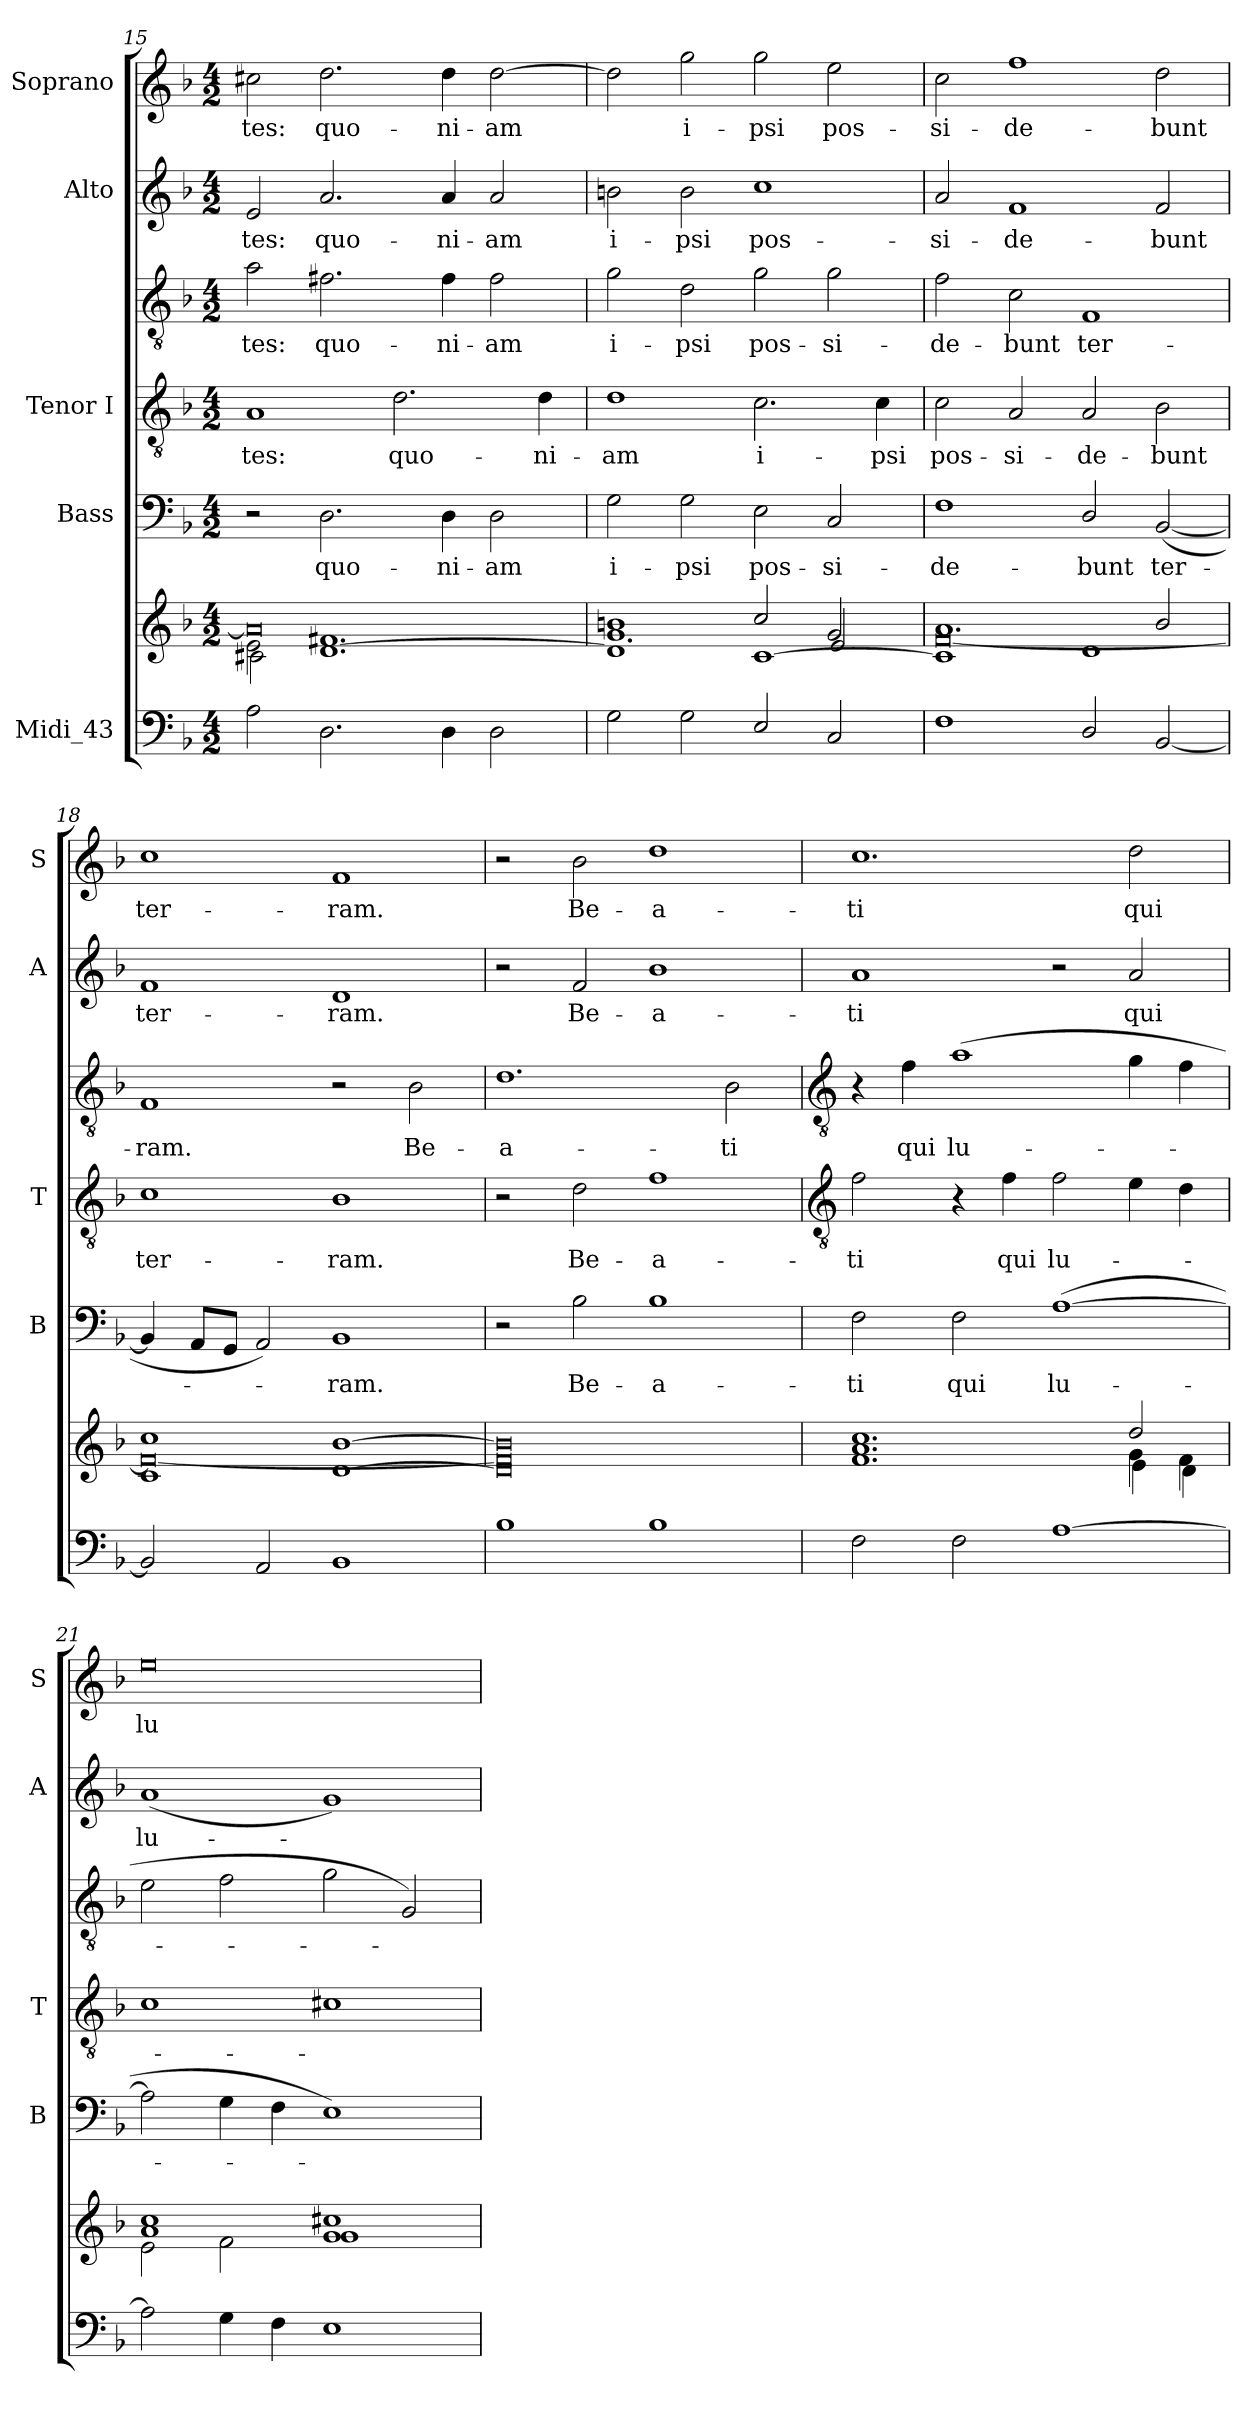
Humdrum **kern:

**kern	**kern	**kern	**text	**kern	**text	**kern	**text	**kern	**text	**kern	**text
*part5	*part5	*part4	*part4	*part3	*part3	*part3	*part3	*part2	*part2	*part1	*part1
*staff7	*staff6	*staff5	*staff5	*staff4	*staff4	*staff3	*staff3	*staff2	*staff2	*staff1	*staff1
*I"Midi_43	*	*I"Bass	*	*I"Tenor I	*	*	*	*I"Alto	*	*I"Soprano	*
*	*	*I'B	*	*I'T	*	*	*	*I'A	*	*I'S	*
*clefF4	*clefG2	*clefF4	*	*clefGv2	*	*clefGv2	*	*clefG2	*	*clefG2	*
*k[b-]	*k[b-]	*k[b-]	*	*k[b-]	*	*k[b-]	*	*k[b-]	*	*k[b-]	*
*F:	*F:	*F:	*	*F:	*	*F:	*	*F:	*	*F:	*
*M4/2	*M4/2	*M4/2	*	*M4/2	*	*M4/2	*	*M4/2	*	*M4/2	*
=15	=15	=15	=15	=15	=15	=15	=15	=15	=15	=15	=15
*	*^	*	*	*	*	*	*	*	*	*	*
*	*	*^	*	*	*	*	*	*	*	*	*	*
!	!	!	!	!	!	!	!LO:LY:b	!	!LO:LY:b	!	!LO:LY:b	!	!LO:LY:b
2A	0a/]	2e\	2c#X\	2r	.	1A	tes:	2a	-tes:	2e	-tes:	2cc#X	-tes:
!	!	!	!	!	!LO:LY:b	!	!	!	!LO:LY:b	!	!LO:LY:b	!	!LO:LY:b
2.D	.	1.f#X\	[1.d\	2.D	quo-	.	.	2.f#X	quo-	2.a	quo-	2.dd	quo-
!	!	!	!	!	!	!	!LO:LY:b	!	!	!	!	!	!
.	.	.	.	.	.	2.d	quo-	.	.	.	.	.	.
!	!	!	!	!	!LO:LY:b	!	!	!	!LO:LY:b	!	!LO:LY:b	!	!LO:LY:b
4D	.	.	.	4D	-ni-	.	.	4f#	-ni-	4a	-ni-	4dd	-ni-
!	!	!	!	!	!LO:LY:b	!	!	!	!LO:LY:b	!	!LO:LY:b	!	!LO:LY:b
2D	.	.	.	2D	-am	.	.	2f#	-am	2a	-am	[2dd	-am
!	!	!	!	!	!	!	!LO:LY:b	!	!	!	!	!	!
.	.	.	.	.	.	4d	-ni-	.	.	.	.	.	.
=16	=16	=16	=16	=16	=16	=16	=16	=16	=16	=16	=16	=16	=16
!	!	!	!	!	!LO:LY:b	!	!LO:LY:b	!	!LO:LY:b	!	!LO:LY:b	!	!
2G	1bn/	1.g\	1d\]	2G	i-	1d	-am	2g	-i-	2bn	i-	2dd]	.
!	!	!	!	!	!LO:LY:b	!	!	!	!LO:LY:b	!	!LO:LY:b	!	!LO:LY:b
2G	.	.	.	2G	-psi	.	.	2d	-psi	2b	-psi	2gg	i-
!	!	!	!	!	!LO:LY:b	!	!LO:LY:b	!	!LO:LY:b	!	!LO:LY:b	!	!LO:LY:b
2E/	2cc/	.	[1c\	2E	pos-	2.c	i-	2g	pos-	1cc	pos-	2gg	-psi
!	!	!	!	!	!LO:LY:b	!	!	!	!LO:LY:b	!	!	!	!LO:LY:b
2C	2g/	2e/	.	2C	-si-	.	.	2g	-si-	.	.	2ee	pos-
!	!	!	!	!	!	!	!LO:LY:b	!	!	!	!	!	!
.	.	.	.	.	.	4c	-psi	.	.	.	.	.	.
=17	=17	=17	=17	=17	=17	=17	=17	=17	=17	=17	=17	=17	=17
!	!	!	!	!	!LO:LY:b	!	!LO:LY:b	!	!LO:LY:b	!	!LO:LY:b	!	!LO:LY:b
1F	1.a/	[0f\	1c\]	1F	-de-	2c	-pos-	2f	de-	2a	-si-	2cc	-si-
!	!	!	!	!	!	!	!LO:LY:b	!	!LO:LY:b	!	!LO:LY:b	!	!LO:LY:b
.	.	.	.	.	.	2A	-si-	2c	-bunt	1f	-de-	1ff	-de-
!	!	!	!	!	!LO:LY:b	!	!LO:LY:b	!	!LO:LY:b	!	!	!	!
2D/	.	.	1d\	2D/	-bunt	2A	-de-	1F	ter-	.	.	.	.
!	!	!	!	!	!LO:LY:b	!	!LO:LY:b	!	!	!	!LO:LY:b	!	!LO:LY:b
[2BB-	2b-/	.	.	(<[2BB-	ter-	2B-	-bunt	.	.	2f	-bunt	2dd	-bunt
=18	=18	=18	=18	=18	=18	=18	=18	=18	=18	=18	=18	=18	=18
!	!	!	!	!	!	!	!LO:LY:b	!	!LO:LY:b	!	!LO:LY:b	!	!LO:LY:b
2BB-]	1cc/	0f\_	1c\	4BB-]	.	1c	-ter-	1F	ram.	1f	ter-	1cc	ter-
.	.	.	.	8AAL	.	.	.	.	.	.	.	.	.
.	.	.	.	8GGJ	.	.	.	.	.	.	.	.	.
2AA	.	.	.	2AA)	.	.	.	.	.	.	.	.	.
!	!	!	!	!	!LO:LY:b	!	!LO:LY:b	!	!	!	!LO:LY:b	!	!LO:LY:b
1BB-	[1b-/	.	[1d\	1BB-	ram.	1B-	-ram.	2r	.	1d	-ram.	1f	-ram.
!	!	!	!	!	!	!	!	!	!LO:LY:b	!	!	!	!
.	.	.	.	.	.	.	.	2B-	Be-	.	.	.	.
=19	=19	=19	=19	=19	=19	=19	=19	=19	=19	=19	=19	=19	=19
!	!	!	!	!	!	!	!	!	!LO:LY:b	!	!	!	!
1B-	0b-/]	0f\]	0d\]	2r	.	2r	.	1.d	a-	2r	.	2r	.
!	!	!	!	!	!LO:LY:b	!	!LO:LY:b	!	!	!	!LO:LY:b	!	!LO:LY:b
.	.	.	.	2B-	Be-	2d	Be-	.	.	2f	Be-	2b-	Be-
!	!	!	!	!	!LO:LY:b	!	!LO:LY:b	!	!	!	!LO:LY:b	!	!LO:LY:b
1B-	.	.	.	1B-	-a-	1f	-a-	.	.	1b-/	-a-	1dd	-a-
!	!	!	!	!	!	!	!	!	!LO:LY:b	!	!	!	!
.	.	.	.	.	.	.	.	2B-	-ti	.	.	.	.
!!LO:LB:g=z
=20	=20	=20	=20	=20	=20	=20	=20	=20	=20	=20	=20	=20	=20
*	*	*	*	*	*	*clefGv2	*	*clefGv2	*	*	*	*	*
!	!	!	!	!	!LO:LY:b	!	!LO:LY:b	!	!	!	!LO:LY:b	!	!LO:LY:b
2F	1.cc/	1.a\	1.f\	2F	-ti	2f	ti	4r	.	1a	-ti	1.cc	-ti
!	!	!	!	!	!	!	!	!	!LO:LY:b	!	!	!	!
.	.	.	.	.	.	.	.	4f	-qui	.	.	.	.
!	!	!	!	!	!LO:LY:b	!	!	!	!LO:LY:b	!	!	!	!
2F	.	.	.	2F	qui	4r	.	(>1a	lu-	.	.	.	.
!	!	!	!	!	!	!	!LO:LY:b	!	!	!	!	!	!
.	.	.	.	.	.	4f	qui	.	.	.	.	.	.
!	!	!	!	!	!LO:LY:b	!	!LO:LY:b	!	!	!	!	!	!
[1A	.	.	.	(>[1A	lu-	2f	lu-	.	.	2r	.	.	.
!	!	!	!	!	!	!	!	!	!	!	!LO:LY:b	!	!LO:LY:b
.	2dd/	4g\	4e\	.	.	4e	.	4g	.	2a	qui	2dd	qui
.	.	4f\	4d\	.	.	4d	.	4f	.	.	.	.	.
=21	=21	=21	=21	=21	=21	=21	=21	=21	=21	=21	=21	=21	=21
!	!	!	!	!	!	!	!	!	!	!	!LO:LY:b	!	!LO:LY:b
2A]	1cc/	1a\	2e\	2A]	.	1c	.	2e	.	(<1a	lu-	0ee	lu-
4G	.	.	2f\	4G	.	.	.	2f	.	.	.	.	.
4F	.	.	.	4F	.	.	.	.	.	.	.	.	.
1E	1cc#X/	1g\	1g\	1E)	.	1c#X	.	2g	.	1g)	.	.	.
.	.	.	.	.	.	.	.	2G/)	.	.	.	.	.
*	*v	*v	*v	*	*	*	*	*	*	*	*	*	*
=	=	=	=	=	=	=	=	=	=	=	=
*-	*-	*-	*-	*-	*-	*-	*-	*-	*-	*-	*-
